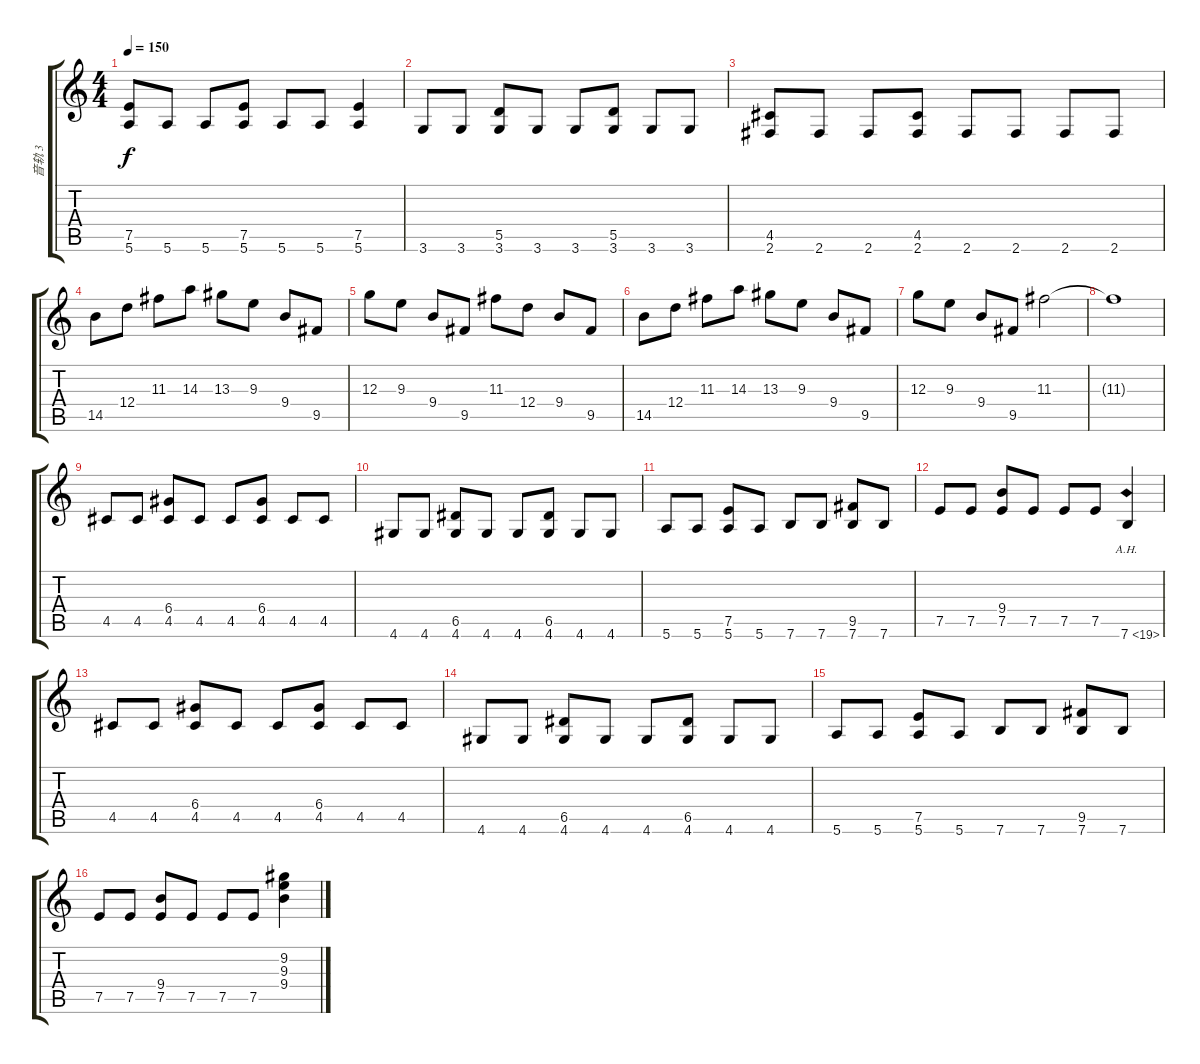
\track ("音轨 3" "音轨 3") {instrument distortionguitar}
\staff {score tabs}
\tuning (E4 B3 G3 D3 A2 E2) {hide}
\ts (4 4)
\tempo 150
\clef g2
\ks c
(7.5 5.6).8{dy f} 5.6.8 5.6.8 (7.5 5.6).8 5.6.8 5.6.8 (7.5 5.6).4 |
3.6.8 3.6.8 (5.5 3.6).8 3.6.8 3.6.8 (5.5 3.6).8 3.6.8 3.6.8 |
(4.5 2.6).8 2.6.8 2.6.8 (4.5 2.6).8 2.6.8 2.6.8 2.6.8 2.6.8 |
14.5.8 12.4.8 11.3.8 14.3.8 13.3.8 9.3.8 9.4.8 9.5.8 |
12.3.8 9.3.8 9.4.8 9.5.8 11.3.8 12.4.8 9.4.8 9.5.8 |
14.5.8 12.4.8 11.3.8 14.3.8 13.3.8 9.3.8 9.4.8 9.5.8 |
12.3.8 9.3.8 9.4.8 9.5.8 11.3.2 |
11.3{t}.1 |
4.5.8 4.5.8 (6.4 4.5).8 4.5.8 4.5.8 (6.4 4.5).8 4.5.8 4.5.8 |
4.6.8 4.6.8 (6.5 4.6).8 4.6.8 4.6.8 (6.5 4.6).8 4.6.8 4.6.8 |
5.6.8 5.6.8 (7.5 5.6).8 5.6.8 7.6.8 7.6.8 (9.5 7.6).8 7.6.8 |
7.5.8 7.5.8 (9.4 7.5).8 7.5.8 7.5.8 7.5.8 7.6{ah 12}.4 |
4.5.8 4.5.8 (6.4 4.5).8 4.5.8 4.5.8 (6.4 4.5).8 4.5.8 4.5.8 |
4.6.8 4.6.8 (6.5 4.6).8 4.6.8 4.6.8 (6.5 4.6).8 4.6.8 4.6.8 |
5.6.8 5.6.8 (7.5 5.6).8 5.6.8 7.6.8 7.6.8 (9.5 7.6).8 7.6.8 |
7.5.8 7.5.8 (9.4 7.5).8 7.5.8 7.5.8 7.5.8 (9.2 9.3 9.4).4
